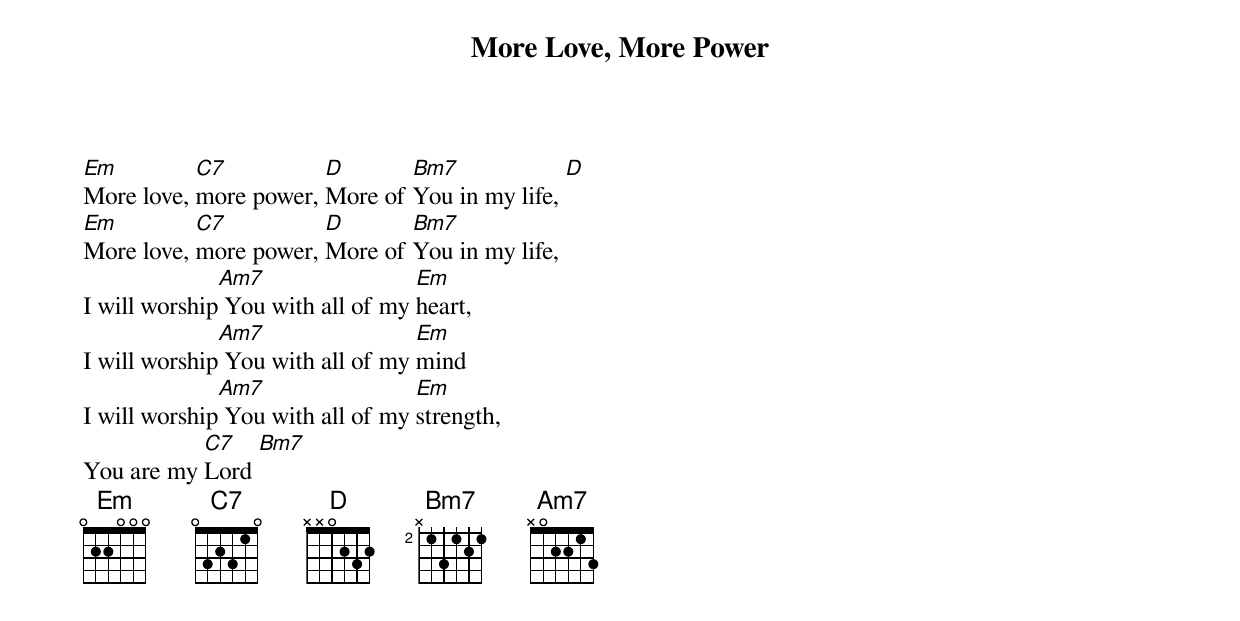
{title: More Love, More Power}
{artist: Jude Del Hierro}
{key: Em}

{start_of_verse}
[Em]More love, [C7]more power, [D]More of [Bm7]You in my life, [D]
[Em]More love, [C7]more power, [D]More of [Bm7]You in my life,
I will worship[Am7] You with all of my [Em]heart,
I will worship[Am7] You with all of my [Em]mind
I will worship[Am7] You with all of my [Em]strength,
You are my [C7]Lord [Bm7]
{end_of_verse}
